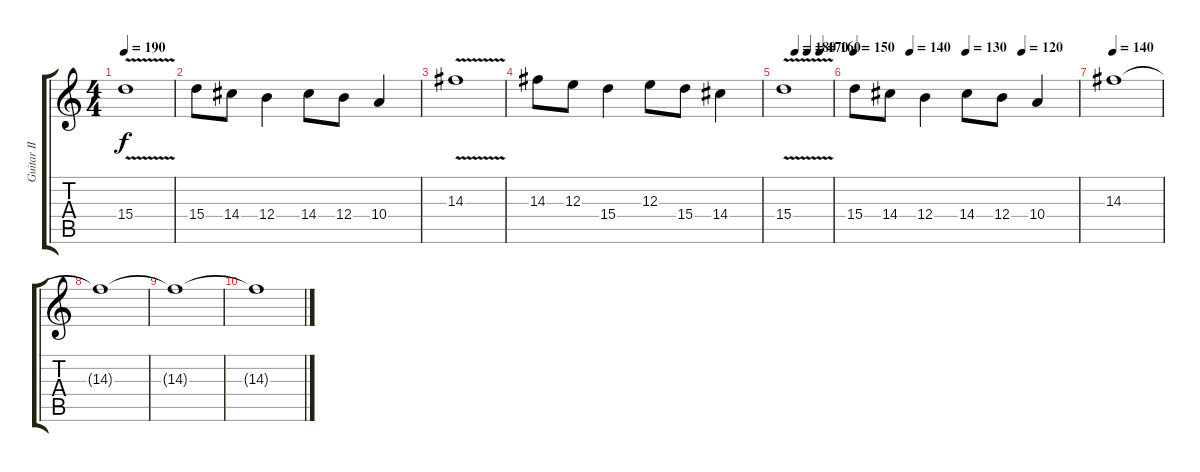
\track ("Guitar II" "Guitar II") {instrument distortionguitar bank 255}
\staff {score tabs}
\tuning (Db4 Ab3 E3 B2 Gb2 B1) {hide}
\ts (4 4)
\tempo 190
\clef g2
\ks c
15.4{v}.1{dy f} |
15.4.8 14.4.8 12.4.4 14.4.8 12.4.8 10.4.4 |
14.3{v}.1 |
14.3.8 12.3.8 15.4.4 12.3.8 15.4.8 14.4.4 |
\tempo (180 0.25)
\tempo (170 0.5)
\tempo (160 0.75)
15.4{v}.1 |
\tempo 150
\tempo (140 0.25)
\tempo (130 0.5)
\tempo (120 0.75)
15.4.8 14.4.8 12.4.4 14.4.8 12.4.8 10.4.4 |
\tempo 140
14.3.1{volume 0} |
14.3{t}.1 |
14.3{t}.1 |
14.3{t}.1
